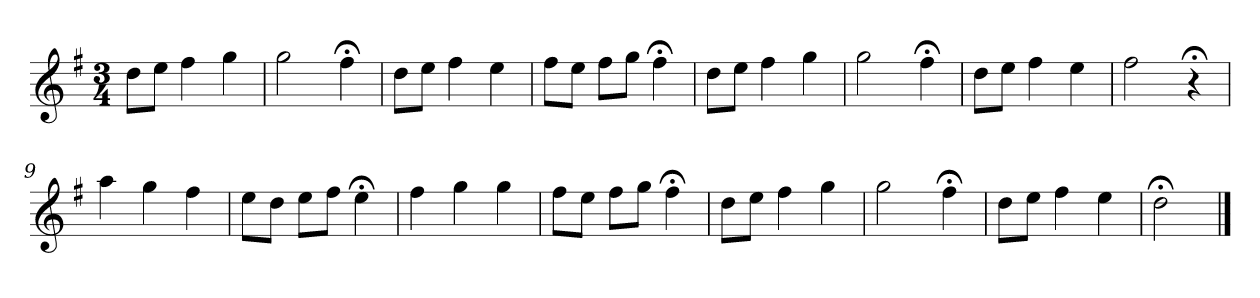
**kern
*part1
*staff1
*k[f#]
*G:
*M3/4
*MM120
=1
8ddL
8eeJ
4ff#
4gg
=2
2gg
4ff#;<
=3
8ddL
8eeJ
4ff#
4ee
=4
8ff#L
8eeJ
8ff#L
8ggJ
4ff#;<
=5
8ddL
8eeJ
4ff#
4gg
=6
2gg
4ff#;<
=7
8ddL
8eeJ
4ff#
4ee
=8
2ff#
4r;<
=9
4aa
4gg
4ff#
=10
8eeL
8ddJ
8eeL
8ff#J
4ee;<
=11
4ff#
4gg
4gg
=12
8ff#L
8eeJ
8ff#L
8ggJ
4ff#;<
=13
8ddL
8eeJ
4ff#
4gg
=14
2gg
4ff#;<
=15
8ddL
8eeJ
4ff#
4ee
=16
2dd;<
==
*-
